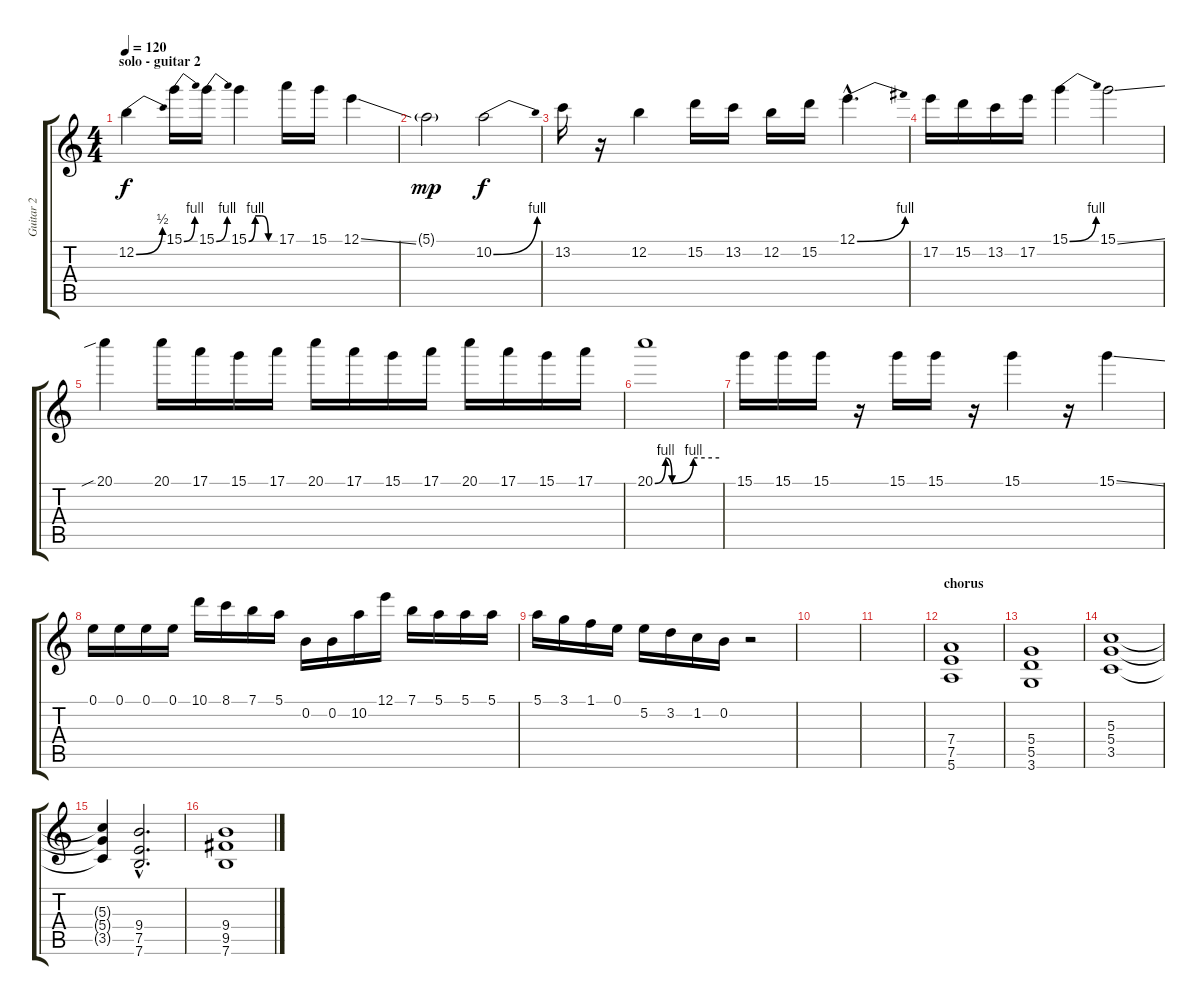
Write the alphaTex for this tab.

\track ("Guitar 2" "Guitar 2") {instrument overdrivenguitar}
\staff {score tabs}
\tuning (E4 B3 G3 D3 A2 E2) {hide}
\ts (4 4)
\section ("" "solo - guitar 2")
\tempo 120
\clef g2
\ks c
12.2{be (bend 0 0 60 2)}.4{dy f} 15.1{be (bend 0 0 60 4)}.16 15.1{be (bend 0 0 60 4)}.16 15.1{be (custom 0 0 15 4 30 4 45 0 60 0)}.4 17.1.16 15.1.16 12.1{ss}.4 |
5.1{g}.2{dy mp} 10.2{be (bend 0 0 60 4)}.2{dy f} |
13.2.16 r.16 12.2.4 15.2.16 13.2.16 12.2.16 15.2.16 12.1{be (bend 0 0 60 4) hac}.4{d} |
17.2.16 15.2.16 13.2.16 17.2.16 15.1{be (bend 0 0 60 4)}.4 15.1{ss}.2 |
20.1{sib}.4 20.1.16 17.1.16 15.1.16 17.1.16 20.1.16 17.1.16 15.1.16 17.1.16 20.1.16 17.1.16 15.1.16 17.1.16 |
20.1{be (custom 0 0 10 4 16 0 36 4 60 4)}.1 |
15.1.16 15.1.16 15.1.16 r.16 15.1.16 15.1.16 r.16 15.1.4 r.16 15.1{ss}.4 |
0.1.16 0.1.16 0.1.16 0.1.16 10.1.16 8.1.16 7.1.16 5.1.16 0.2.16 0.2.16 10.2.16 12.1.16 7.1.16 5.1.16 5.1.16 5.1.16 |
5.1.16 3.1.16 1.1.16 0.1.16 5.2.16 3.2.16 1.2.16 0.2.16 r.2 |
|
|
\section ("" "chorus")
(7.4 7.5 5.6).1 |
(5.4 5.5 3.6).1 |
(5.3 5.4 3.5).1 |
(5.3{t} 5.4{t} 3.5{t}).4 (9.4{hac} 7.5{hac} 7.6{hac}).2{d} |
(9.4 9.5 7.6).1
